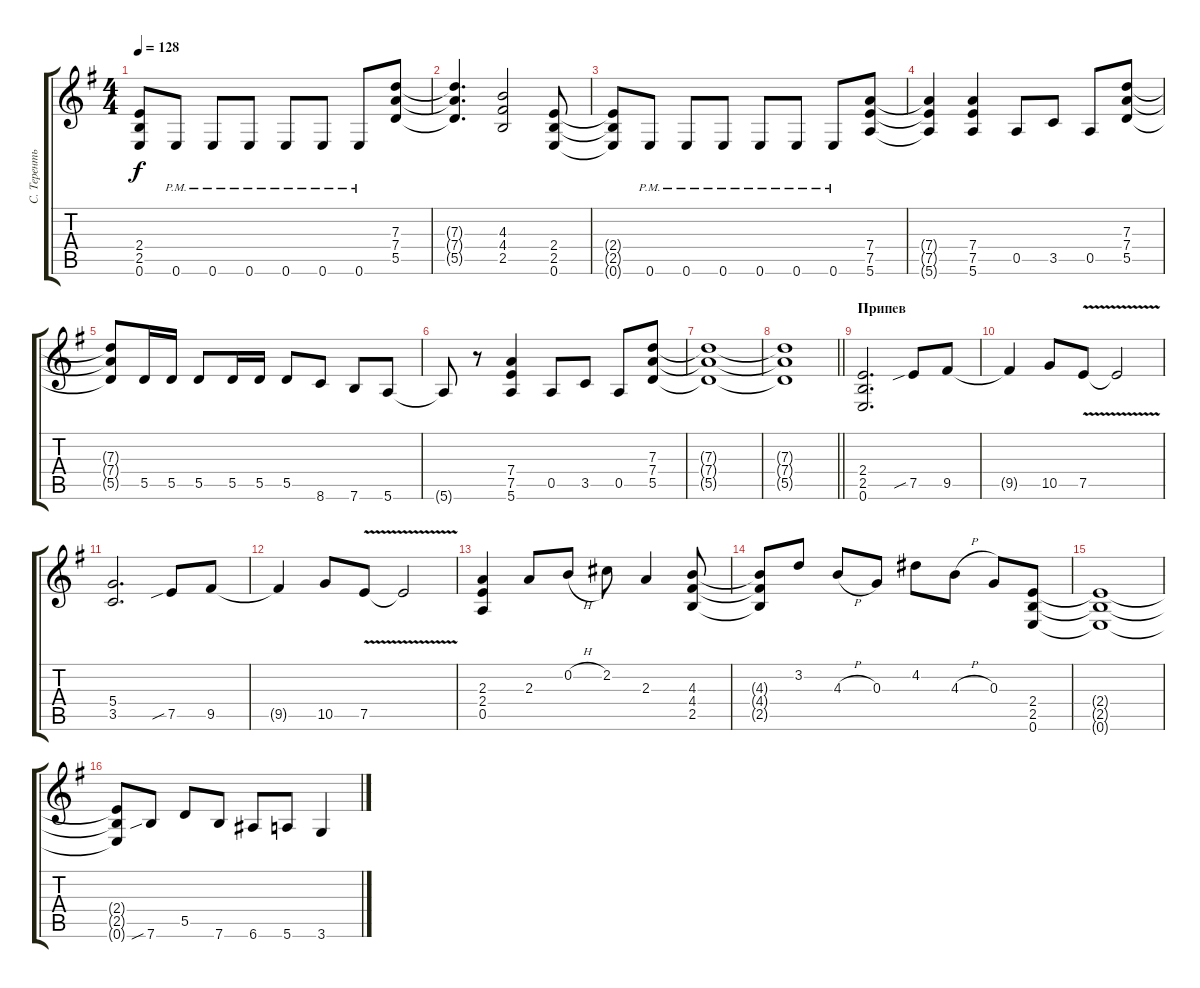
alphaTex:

\track ("С. Терентьев" "С. Теренть") {instrument distortionguitar}
\staff {score tabs}
\tuning (E4 B3 G3 D3 A2 E2) {hide}
\ts (4 4)
\tempo 128
\clef g2
\ks g
(2.4{t} 2.5{t} 0.6{t}).8{dy f} 0.6{pm}.8 0.6{pm}.8 0.6{pm}.8 0.6{pm}.8 0.6{pm}.8 0.6{pm}.8 (7.3 7.4 5.5).8 |
(7.3{t} 7.4{t} 5.5{t}).4{d} (4.3 4.4 2.5).2 (2.4 2.5 0.6).8 |
(2.4{t} 2.5{t} 0.6{t}).8 0.6{pm}.8 0.6{pm}.8 0.6{pm}.8 0.6{pm}.8 0.6{pm}.8 0.6{pm}.8 (7.4 7.5 5.6).8 |
(7.4{t} 7.5{t} 5.6{t}).4 (7.4 7.5 5.6).4 0.5.8 3.5.8 0.5.8 (7.3 7.4 5.5).8 |
(7.3{t} 7.4{t} 5.5{t}).8 5.5.16 5.5.16 5.5.8 5.5.16 5.5.16 5.5.8 8.6.8 7.6.8 5.6.8 |
5.6{t}.8 r.8 (7.4 7.5 5.6).4 0.5.8 3.5.8 0.5.8 (7.3 7.4 5.5).8 |
(7.3{t} 7.4{t} 5.5{t}).1 |
\barLineRight lightlight
(7.3{t} 7.4{t} 5.5{t}).1 |
\section ("" "Припев")
(2.4 2.5 0.6).2{d} 7.5{sib}.8 9.5.8 |
9.5{t}.4 10.5.8 7.5{v}.8 7.5{v t}.2 |
(5.4 3.5).2{d} 7.5{sib}.8 9.5.8 |
9.5{t}.4 10.5.8 7.5{v}.8 7.5{v t}.2 |
(2.3 2.4 0.5).4 2.3.8 0.2{h}.8 2.2.8 2.3.4 (4.3 4.4 2.5).8 |
(4.3{t} 4.4{t} 2.5{t}).8 3.2.8 4.3{h}.8 0.3.8 4.2.8 4.3{h}.8 0.3.8 (2.4 2.5 0.6).8 |
(2.4{t} 2.5{t} 0.6{t}).1 |
(2.4{t} 2.5{t} 0.6{t}).8 7.6{sib}.8 5.5.8 7.6.8 6.6.8 5.6.8 3.6.4
